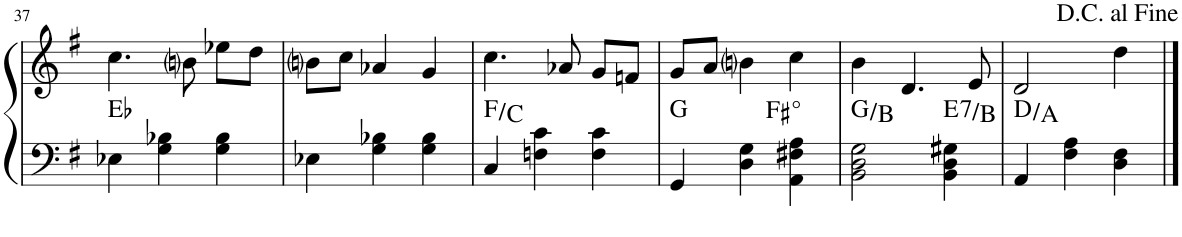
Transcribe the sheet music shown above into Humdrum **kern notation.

**kern	**kern	**harte
*part1	*part1	*part1
*staff2	*staff1	*
*I"Piano	*	*
*I'Pno.	*	*
!!LO:PB:g=z
*clefF4	*clefG2	*
*k[f#]	*k[f#]	*
*M3/4	*M3/4	*
=37	=37	=37
4E-X\	4.cc\	Eb:maj
4G\ 4B-X\	.	.
.	8bni\	.
4G\ 4B-\	8ee-X\L	.
.	8dd\J	.
=38	=38	=38
4E-X\	8bni\L	.
.	8cc\J	.
4G\ 4B-X\	4a-X/	.
4G\ 4B-\	4g/	.
=39	=39	=39
4C/	4.cc\	F:maj/5
4Fn\ 4c\	.	.
.	8a-X/	.
4F\ 4c\	8g/L	.
.	8fn/J	.
=40	=40	=40
4GG/	8g/L	G:maj
.	8a/J	.
4D\ 4G\	4bni\	.
!	!	!LO:H:kt=°
4AA\ 4F#X\ 4A\	4cc\	.
=41	=41	=41
*	*^	*
2BB\ 2D\ 2G\	4b\	2ryy	G:maj/3
.	4.d/	.	.
!	!	!	!LO:H:kt=7
4BB\ 4D\ 4G#X\	.	4ryy	E:7/5
.	8e/	.	.
*	*v	*v	*
=42	=42	=42
4AA/	2d/	D:maj/5
4F#\ 4A\	.	.
4D\ 4F#\	4dd\	.
==	==	==
*-	*-	*-
